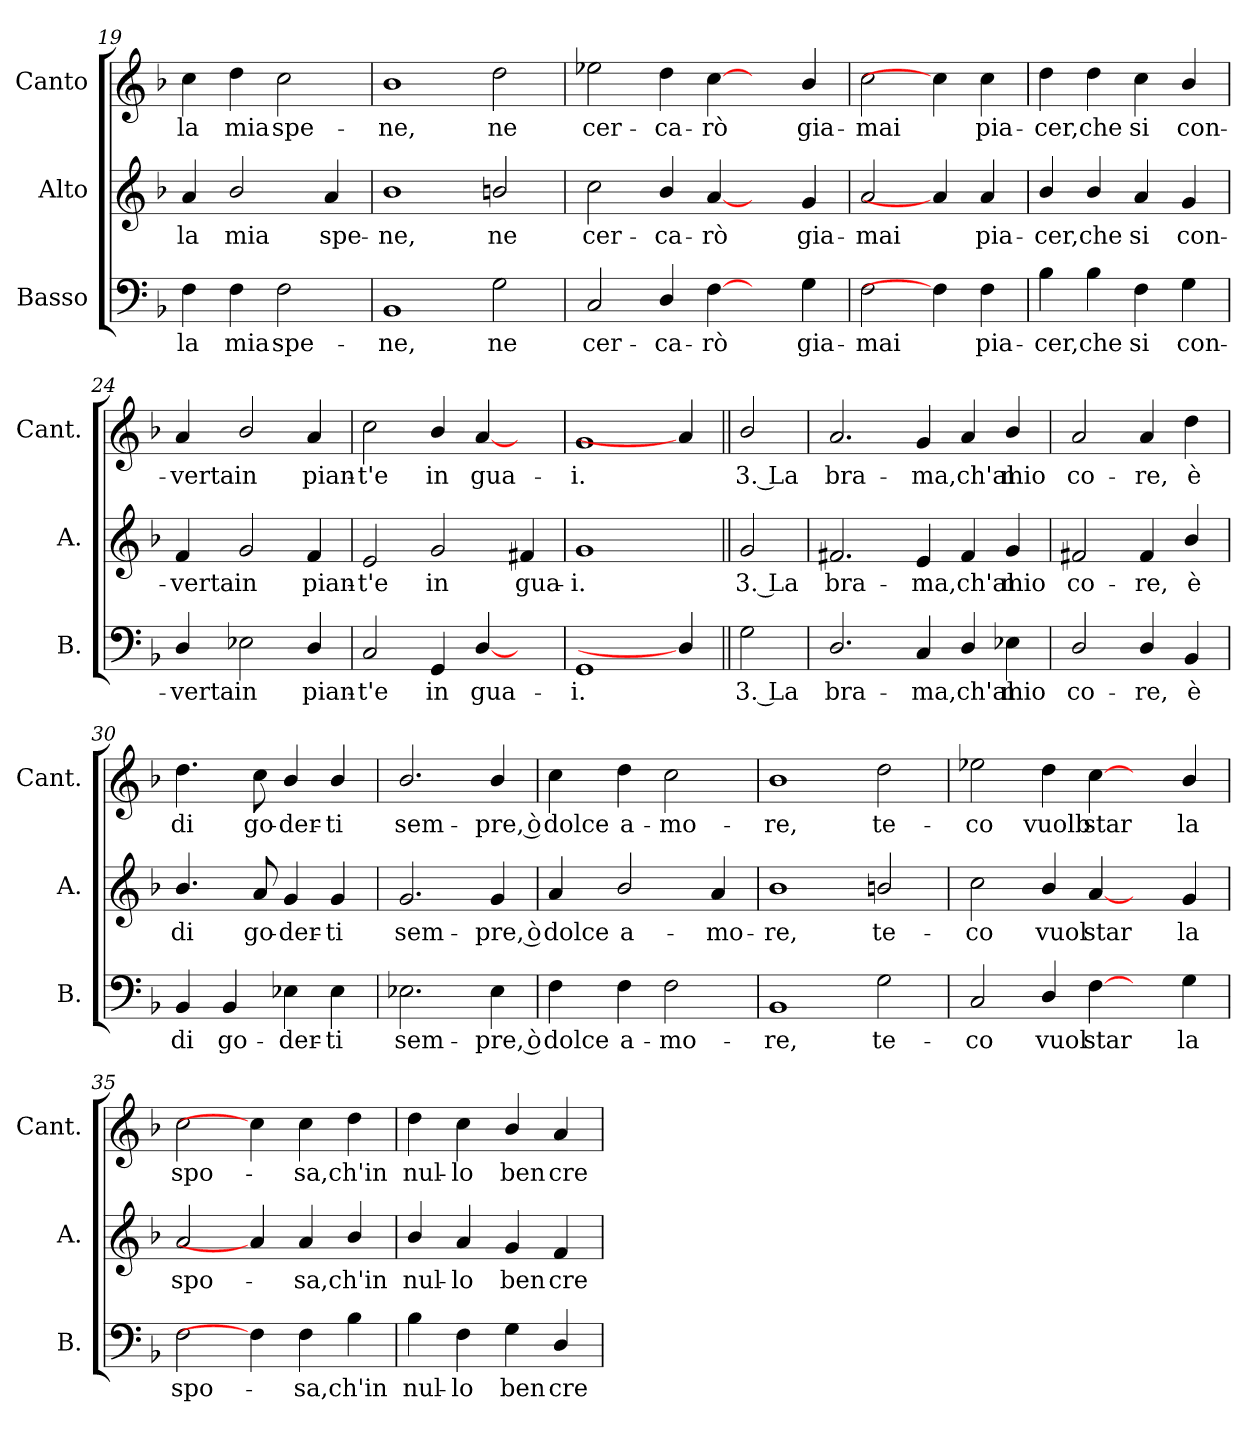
**kern	**text	**kern	**text	**kern	**text
*part3	*part3	*part2	*part2	*part1	*part1
*staff3	*staff3	*staff2	*staff2	*staff1	*staff1
*I"Basso	*	*I"Alto	*	*I"Canto	*
*I'B.	*	*I'A.	*	*I'Cant.	*
*clefF4	*	*clefG2	*	*clefG2	*
*k[b-]	*	*k[b-]	*	*k[b-]	*
*F:	*	*F:	*	*F:	*
=19	=19	=19	=19	=19	=19
!	!LO:LY:b	!	!LO:LY:b	!	!LO:LY:b
4F\	la	4a/	la	4cc\	la
!	!LO:LY:b	!	!LO:LY:b	!	!LO:LY:b
4F\	mia	2b-/	mia	4dd\	mia
!	!LO:LY:b	!	!	!	!LO:LY:b
2F\	spe-	.	.	2cc\	spe-
!	!	!	!LO:LY:b	!	!
.	.	4a/	spe-	.	.
=20	=20	=20	=20	=20	=20
!	!LO:LY:b	!	!LO:LY:b	!	!LO:LY:b
1BB-	-ne,	1b-	-ne,	1b-	-ne,
!	!LO:LY:b	!	!LO:LY:b	!	!LO:LY:b
2G\	ne	2bn/	ne	2dd\	ne
!!LO:LB:g=z
=21	=21	=21	=21	=21	=21
!	!LO:LY:b	!	!LO:LY:b	!	!LO:LY:b
2C/	cer-	2cc\	cer-	2ee-X\	cer-
!	!LO:LY:b	!	!LO:LY:b	!	!LO:LY:b
4D/	-ca-	4b-/	-ca-	4dd\	-ca-
!	!LO:LY:b	!	!LO:LY:b	!	!LO:LY:b
[4F\	-rò	[4a/	-rò	[4cc\	-rò
4ryy	.	4ryy	.	4ryy	.
!	!LO:LY:b	!	!LO:LY:b	!	!LO:LY:b
4G\	gia-	4g/	gia-	4b-/	gia-
=22	=22	=22	=22	=22	=22
!	!LO:LY:b	!	!LO:LY:b	!	!LO:LY:b
2F\	-mai	2a/	-mai	2cc\	-mai
4F\]	.	4a/]	.	4cc\]	.
!	!LO:LY:b	!	!LO:LY:b	!	!LO:LY:b
4F\	pia-	4a/	pia-	4cc\	pia-
=23	=23	=23	=23	=23	=23
!	!LO:LY:b	!	!LO:LY:b	!	!LO:LY:b
4B-\	-cer,che	4b-/	-cer,che	4dd\	-cer,che
4B-\	.	4b-/	.	4dd\	.
!	!LO:LY:b	!	!LO:LY:b	!	!LO:LY:b
4F\	si	4a/	si	4cc\	si
!	!LO:LY:b	!	!LO:LY:b	!	!LO:LY:b
4G\	con-	4g/	con-	4b-/	con-
=24	=24	=24	=24	=24	=24
!	!LO:LY:b	!	!LO:LY:b	!	!LO:LY:b
4D/	-ver­ta	4f/	-ver­ta	4a/	-ver­ta
!	!LO:LY:b	!	!LO:LY:b	!	!LO:LY:b
2E-X\	in	2g/	in	2b-/	in
!	!LO:LY:b	!	!LO:LY:b	!	!LO:LY:b:rj
4D/	pian-	4f/	pian-	4a/	pian-
=25	=25	=25	=25	=25	=25
!	!LO:LY:b	!	!LO:LY:b	!	!LO:LY:b
2C/	-t'e	2e/	-t'e	2cc\	-t'e
!	!LO:LY:b	!	!LO:LY:b	!	!LO:LY:b
4GG/	in	2g/	in	4b-/	in
!	!LO:LY:b	!	!	!	!LO:LY:b
[4D/	gua-	.	.	[4a/	gua-
!	!	!	!LO:LY:b	!	!
4ryy	.	4f#X/	gua-	4ryy	.
=26	=26	=26	=26	=26	=26
!	!LO:LY:b	!	!LO:LY:b	!	!LO:LY:b:rj
1GG	-i.	1g	-i.	1g	-i.
4D/]	.	4ryy	.	4a/]	.
=27||	=27||	=27||	=27||	=27||	=27||
!	!LO:LY:b:rj	!	!LO:LY:b:rj	!	!LO:LY:b:rj
2G\	3. La	2g/	3. La	2b-/	3. La
!!LO:LB:g=z
=28	=28	=28	=28	=28	=28
!	!LO:LY:b	!	!LO:LY:b	!	!LO:LY:b
2.D/	bra-	2.f#X/	bra-	2.a/	bra-
!	!LO:LY:b	!	!LO:LY:b	!	!LO:LY:b
4C/	-ma,ch'al	4e/	-ma,ch'al	4g/	-ma,ch'al
4D/	.	4f#/	.	4a/	.
!	!LO:LY:b	!	!LO:LY:b	!	!LO:LY:b
4E-X\	mio	4g/	mio	4b-/	mio
=29	=29	=29	=29	=29	=29
!	!LO:LY:b	!	!LO:LY:b	!	!LO:LY:b
2D/	co-	2f#X/	co-	2a/	co-
!	!LO:LY:b	!	!LO:LY:b	!	!LO:LY:b
4D/	-re,	4f#/	-re,	4a/	-re,
!	!LO:LY:b	!	!LO:LY:b	!	!LO:LY:b
4BB-/	è	4b-/	è	4dd\	è
=30	=30	=30	=30	=30	=30
!	!LO:LY:b	!	!LO:LY:b	!	!LO:LY:b
4BB-/	di	4.b-/	di	4.dd\	di
!	!LO:LY:b	!	!	!	!
4BB-/	go-	.	.	.	.
!	!	!	!LO:LY:b	!	!LO:LY:b
.	.	8a/	go-	8cc\	go-
!	!LO:LY:b	!	!LO:LY:b:rj	!	!LO:LY:b
4E-X\	-der-	4g/	-der-	4b-/	-der-
!	!LO:LY:b	!	!LO:LY:b	!	!LO:LY:b
4E-\	-ti	4g/	-ti	4b-/	-ti
=31	=31	=31	=31	=31	=31
!	!LO:LY:b	!	!LO:LY:b	!	!LO:LY:b
2.E-X\	sem-	2.g/	sem-	2.b-/	sem-
!	!LO:LY:b:rj	!	!LO:LY:b:rj	!	!LO:LY:b
4E-\	-pre, ò	4g/	-pre, ò	4b-/	-pre, ò
=32	=32	=32	=32	=32	=32
!	!LO:LY:b	!	!LO:LY:b	!	!LO:LY:b
4F\	dol­ce	4a/	dol­ce	4cc\	dol­ce
!	!LO:LY:b	!	!LO:LY:b	!	!LO:LY:b
4F\	a-	2b-/	a-	4dd\	a-
!	!LO:LY:b	!	!	!	!LO:LY:b
2F\	-mo-	.	.	2cc\	-mo-
!	!	!	!LO:LY:b	!	!
.	.	4a/	-mo-	.	.
=33	=33	=33	=33	=33	=33
!	!LO:LY:b	!	!LO:LY:b	!	!LO:LY:b
1BB-	-re,	1b-	-re,	1b-	-re,
!	!LO:LY:b	!	!LO:LY:b	!	!LO:LY:b
2G\	te-	2bn/	te-	2dd\	te-
!!LO:PB:g=z
=34	=34	=34	=34	=34	=34
!	!LO:LY:b	!	!LO:LY:b	!	!LO:LY:b
2C/	-co	2cc\	-co	2ee-X\	-co
!	!LO:LY:b	!	!LO:LY:b	!	!LO:LY:b:rj
4D/	vuol	4b-/	vuol	4dd\	vuolb
!	!LO:LY:b	!	!LO:LY:b	!	!LO:LY:b
[4F\	star	[4a/	star	[4cc\	star
4ryy	.	4ryy	.	4ryy	.
!	!LO:LY:b	!	!LO:LY:b	!	!LO:LY:b
4G\	la	4g/	la	4b-/	la
=35	=35	=35	=35	=35	=35
!	!LO:LY:b	!	!LO:LY:b	!	!LO:LY:b
2F\	spo-	2a/	spo-	2cc\	spo-
4F\]	.	4a/]	.	4cc\]	.
!	!LO:LY:b	!	!LO:LY:b	!	!LO:LY:b
4F\	-sa,ch'in	4a/	-sa,ch'in	4cc\	-sa,ch'in
4B-\	.	4b-/	.	4dd\	.
=36	=36	=36	=36	=36	=36
!	!LO:LY:b	!	!LO:LY:b	!	!LO:LY:b
4B-\	nul-	4b-/	nul-	4dd\	nul-
!	!LO:LY:b:rj	!	!LO:LY:b:rj	!	!LO:LY:b:rj
4F\	-lo	4a/	-lo	4cc\	-lo
!	!LO:LY:b	!	!LO:LY:b	!	!LO:LY:b
4G\	ben	4g/	ben	4b-/	ben
!	!LO:LY:b	!	!LO:LY:b	!	!LO:LY:b
4D/	cre-	4f/	cre-	4a/	cre-
=	=	=	=	=	=
*-	*-	*-	*-	*-	*-
